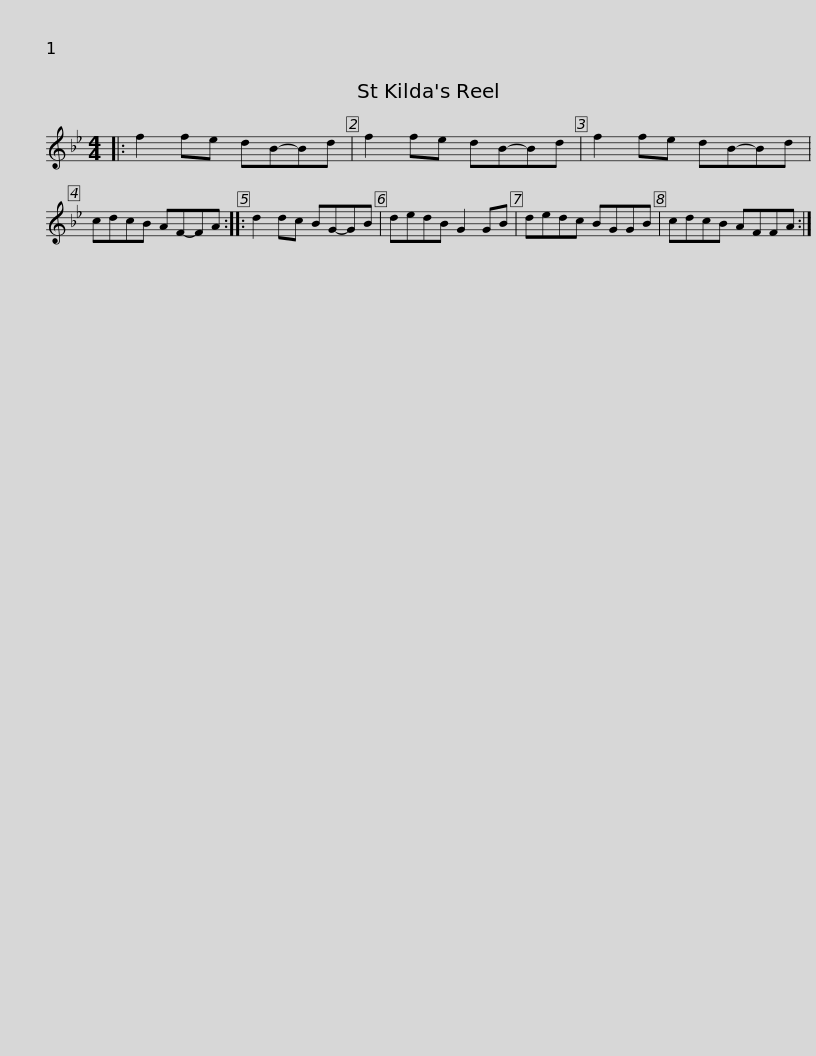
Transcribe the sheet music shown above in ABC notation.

X:1
L:1/8
M:4/4
I:linebreak $
K:Bb
V:1 treble
V:1
|: f2 fe dB-Bd | f2 fe dB-Bd | f2 fe dB-Bd | cdcB AF-FA :: d2 dc BG-GB |$ %5
 dedB G2 GB | dedc BGGB | cdcB AFFA :| %8
